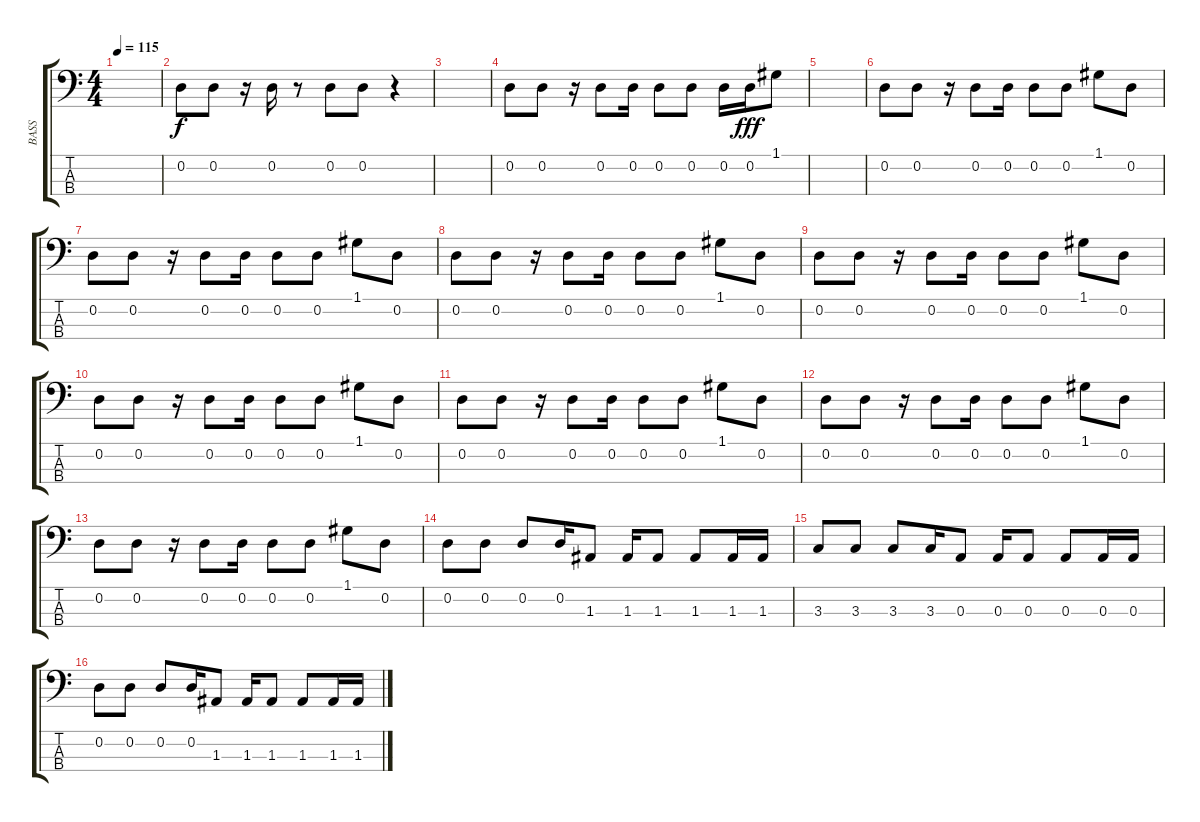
\track ("BASS" "BASS") {instrument electricbassfinger}
\staff {score tabs}
\tuning (G2 D2 A1 E1) {hide}
\ts (4 4)
\tempo 115
\clef f4
\ks c
|
0.2.8 0.2.8 r.16 0.2.16 r.8 0.2.8 0.2.8 r.4 |
|
0.2.8 0.2.8 r.16 0.2.8 0.2.16 0.2.8 0.2.8 0.2.16{dy f} 0.2.16{dy fff} 1.1.8 |
|
0.2.8 0.2.8 r.16 0.2.8 0.2.16 0.2.8 0.2.8 1.1.8 0.2.8 |
0.2.8 0.2.8 r.16 0.2.8 0.2.16 0.2.8 0.2.8 1.1.8 0.2.8 |
0.2.8 0.2.8 r.16 0.2.8 0.2.16 0.2.8 0.2.8 1.1.8 0.2.8 |
0.2.8 0.2.8 r.16 0.2.8 0.2.16 0.2.8 0.2.8 1.1.8 0.2.8 |
0.2.8 0.2.8 r.16 0.2.8 0.2.16 0.2.8 0.2.8 1.1.8 0.2.8 |
0.2.8 0.2.8 r.16 0.2.8 0.2.16 0.2.8 0.2.8 1.1.8 0.2.8 |
0.2.8 0.2.8 r.16 0.2.8 0.2.16 0.2.8 0.2.8 1.1.8 0.2.8 |
0.2.8 0.2.8 r.16 0.2.8 0.2.16 0.2.8 0.2.8 1.1.8 0.2.8 |
0.2.8 0.2.8 0.2.8 0.2.16 1.3.8 1.3.16 1.3.8 1.3.8 1.3.16 1.3.16 |
3.3.8 3.3.8 3.3.8 3.3.16 0.3.8 0.3.16 0.3.8 0.3.8 0.3.16 0.3.16 |
0.2.8 0.2.8 0.2.8 0.2.16 1.3.8 1.3.16 1.3.8 1.3.8 1.3.16 1.3.16
